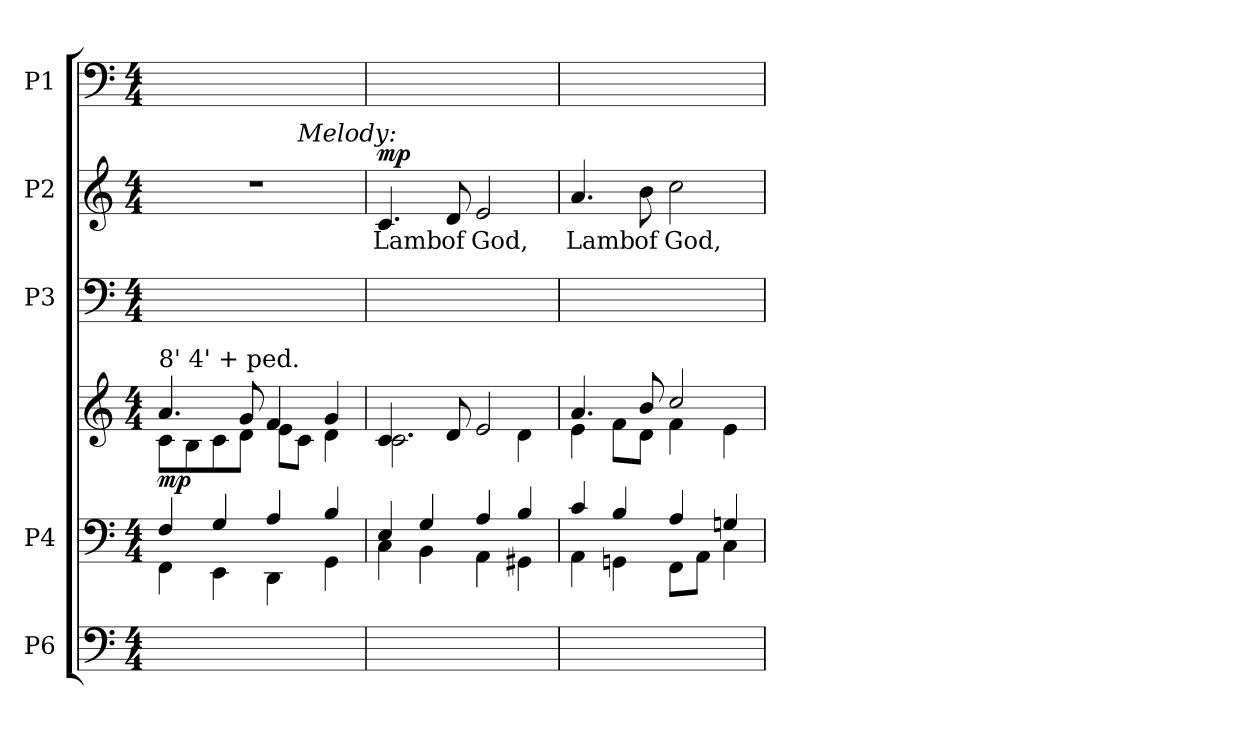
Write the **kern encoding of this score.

**kern	**kern	**kern	**dynam	**kern	**text	**kern	**text	**dynam	**kern
*part5	*part4	*part4	*part4	*part3	*part3	*part2	*part2	*part2	*part1
*staff6	*staff5	*staff4	*staff4/5	*staff3	*staff3	*staff2	*staff2	*staff2	*staff1
*I"P6	*I"P4	*	*	*I"P3	*	*I"P2	*	*	*I"P1
!!LO:PB:g=z
*clefF4	*clefF4	*clefG2	*	*clefF4	*	*clefG2	*	*	*clefF4
*k[]	*k[]	*k[]	*	*k[]	*	*k[]	*	*	*k[]
*C:	*C:	*C:	*	*C:	*	*C:	*	*	*C:
*M4/4	*M4/4	*M4/4	*	*M4/4	*	*M4/4	*	*	*M4/4
*MM120	*MM120	*MM120	*	*MM120	*	*MM120	*	*	*MM120
=1	=1	=1	=1	=1	=1	=1	=1	=1	=1
*	*^	*^	*	*	*	*	*	*	*
!	!	!	!LO:TX:a:t=8' 4' + ped.	!	!	!	!	!	!	!	!
*	*	*	*	*	*	*	*	*^	*	*	*
4FFi/yy	4Fi/	4FFi\	4.ai/	8ci\L	mp	1ryy	.	1r	2ryy	.	.	1ryy
.	.	.	.	8Bi\	.	.	.	.	.	.	.	.
4EEi/yy	4Gi/	4EEi\	.	8ci\	.	.	.	.	.	.	.	.
.	.	.	8gi/	8di\J	.	.	.	.	.	.	.	.
4DDi/yy	4Ai/	4DDi\	4fi/	8ei\L	.	.	.	.	8ryy	.	.	.
!	!	!	!	!	!	!	!	!	!LO:TX:a:i:t=Melody&colon;	!	!	!
.	.	.	.	8ci\J	.	.	.	.	4.ryy	.	.	.
4GGi/yy	4Bi/	4GGi\	4gi/	4di\	.	.	.	.	.	.	.	.
*	*	*	*	*	*	*	*	*v	*v	*	*	*
=2	=2	=2	=2	=2	=2	=2	=2	=2	=2	=2	=2
*	*	*	*	*	*	*	*	*^	*	*	*
!	!	!	!	!	!	!	!LO:LY:b:color=#000000	!	!	!	!	!
*	*	*	*	*	*	*^	*	*v	*v	*	*	*
*	*	*	*	*	*	*	*	*	*^	*	*	*
!	!	!	!	!	!	!	!	!	!	!	!LO:LY:b:color=#000000	!	!
*	*	*	*	*	*	*	*	*	*v	*v	*	*	*
4Ci/yy	4Ei/	4Ci\	4.ci/	2.ci\	.	4.Ci/yy	4.Ci\yy	Lamb	4.ci/	Lamb	mp	4.Ci/yy
4BBi/yy	4Gi/	4BBi\	.	.	.	.	.	.	.	.	.	.
!	!	!	!	!	!	!	!	!LO:LY:b:color=#000000	!	!	!	!
!	!	!	!	!	!	!	!	!	!	!LO:LY:b:color=#000000	!	!
.	.	.	8di/	.	.	8Di\yy	8Di\yy	of	8di/	of	.	8Di\yy
!	!	!	!	!	!	!	!	!LO:LY:b:color=#000000	!	!	!	!
!	!	!	!	!	!	!	!	!	!	!LO:LY:b:color=#000000	!	!
4AAi/yy	4Ai/	4AAi\	2ei/	.	.	2Ei/yy	2Ei\yy	God,	2ei/	God,	.	2Ei\yy
4GG#Xi/yy	4Bi/	4GG#Xi\	.	4di\	.	.	.	.	.	.	.	.
=3	=3	=3	=3	=3	=3	=3	=3	=3	=3	=3	=3	=3
!	!	!	!	!	!	!	!	!LO:LY:b:color=#000000	!	!	!	!
!	!	!	!	!	!	!	!	!	!	!LO:LY:b:color=#000000	!	!
4AAi/yy	4ci/	4AAi\	4.ai/	4ei\	.	4.Ai/yy	4.Ai\yy	Lamb	4.ai/	Lamb	.	4.Ai\yy
4GGi/yy	4Bi/	4GGni\	.	8fi\L	.	.	.	.	.	.	.	.
!	!	!	!	!	!	!	!	!LO:LY:b:color=#000000	!	!	!	!
!	!	!	!	!	!	!	!	!	!	!LO:LY:b:color=#000000	!	!
.	.	.	8bi/	8di\J	.	8Bi\yy	8Bi\yy	of	8bi\	of	.	8Bi\yy
!	!	!	!	!	!	!	!	!LO:LY:b:color=#000000	!	!	!	!
!	!	!	!	!	!	!	!	!	!	!LO:LY:b:color=#000000	!	!
8FFi/Lyy	4Ai/	8FFi\L	2cci/	4fi\	.	2ci/yy	2ci\yy	God,	2cci\	God,	.	2ci\yy
8AAi/Jyy	.	8AAi\J	.	.	.	.	.	.	.	.	.	.
4Ci/yy	4Gni/	4Ci\	.	4ei\	.	.	.	.	.	.	.	.
*	*v	*v	*	*	*	*v	*v	*	*	*	*	*
*	*	*v	*v	*	*	*	*	*	*	*
=	=	=	=	=	=	=	=	=	=
*-	*-	*-	*-	*-	*-	*-	*-	*-	*-
